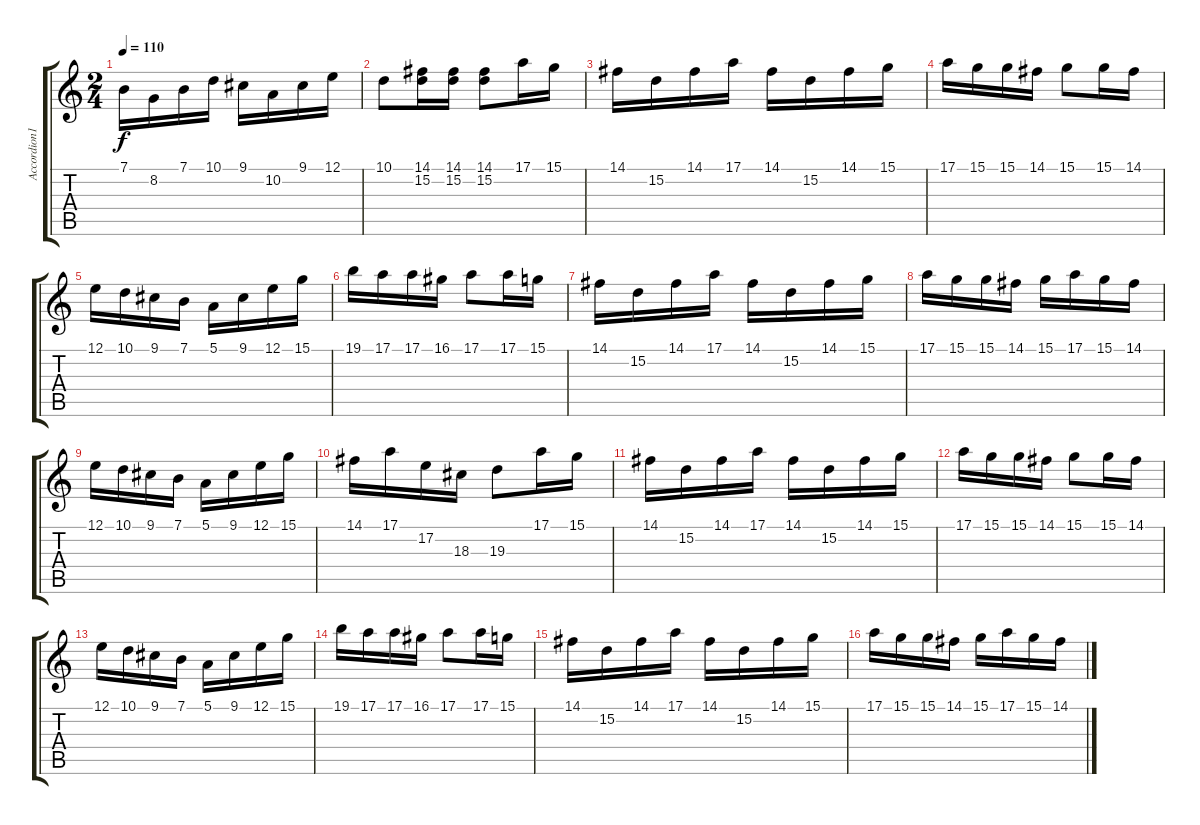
\track ("Accordion1" "Accordion1") {instrument tangoaccordion}
\staff {score tabs}
\tuning (E4 B3 G3 D3 A2 E2) {hide}
\ts (2 4)
\tempo 110
\clef g2
\ks c
7.1.16{dy f} 8.2.16 7.1.16 10.1.16 9.1.16 10.2.16 9.1.16 12.1.16 |
10.1.8 (14.1 15.2).16 (14.1 15.2).16 (14.1 15.2).8 17.1.16 15.1.16 |
14.1.16 15.2.16 14.1.16 17.1.16 14.1.16 15.2.16 14.1.16 15.1.16 |
17.1.16 15.1.16 15.1.16 14.1.16 15.1.8 15.1.16 14.1.16 |
12.1.16 10.1.16 9.1.16 7.1.16 5.1.16 9.1.16 12.1.16 15.1.16 |
19.1.16 17.1.16 17.1.16 16.1.16 17.1.8 17.1.16 15.1.16 |
14.1.16 15.2.16 14.1.16 17.1.16 14.1.16 15.2.16 14.1.16 15.1.16 |
17.1.16 15.1.16 15.1.16 14.1.16 15.1.16 17.1.16 15.1.16 14.1.16 |
12.1.16 10.1.16 9.1.16 7.1.16 5.1.16 9.1.16 12.1.16 15.1.16 |
14.1.16 17.1.16 17.2.16 18.3.16 19.3.8 17.1.16 15.1.16 |
14.1.16 15.2.16 14.1.16 17.1.16 14.1.16 15.2.16 14.1.16 15.1.16 |
17.1.16 15.1.16 15.1.16 14.1.16 15.1.8 15.1.16 14.1.16 |
12.1.16 10.1.16 9.1.16 7.1.16 5.1.16 9.1.16 12.1.16 15.1.16 |
19.1.16 17.1.16 17.1.16 16.1.16 17.1.8 17.1.16 15.1.16 |
14.1.16 15.2.16 14.1.16 17.1.16 14.1.16 15.2.16 14.1.16 15.1.16 |
17.1.16 15.1.16 15.1.16 14.1.16 15.1.16 17.1.16 15.1.16 14.1.16
